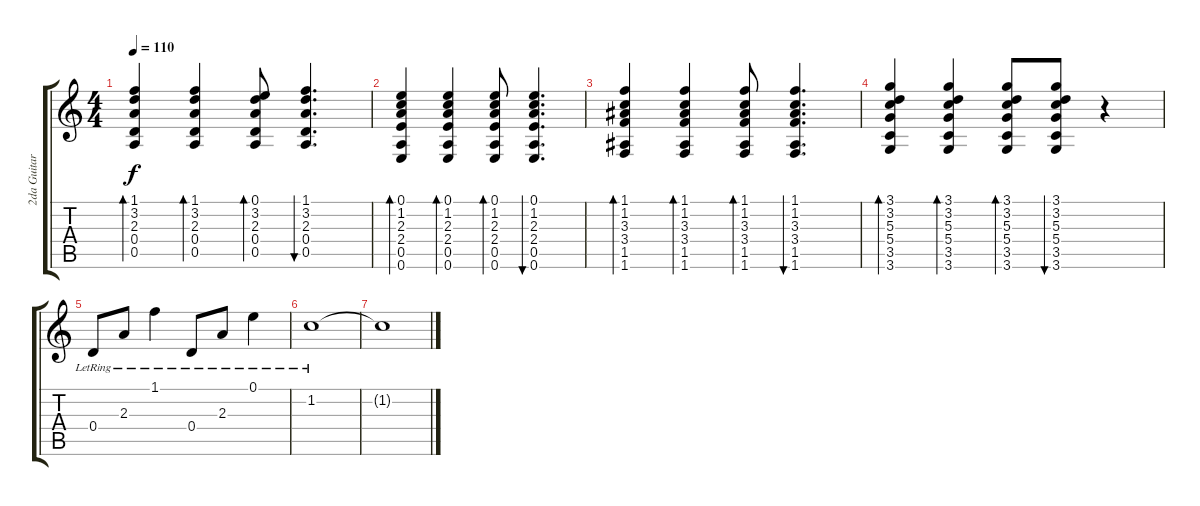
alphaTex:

\track ("2da Guitarra" "2da Guitar") {instrument acousticguitarnylon}
\staff {score tabs}
\tuning (E4 B3 G3 D3 A2 E2) {hide}
\ts (4 4)
\tempo 110
\clef g2
\ks c
(1.1 3.2 2.3 0.4 0.5).4{bd 120 dy f} (1.1 3.2 2.3 0.4 0.5).4{bd 60} (0.1 3.2 2.3 0.4 0.5).8{bd 60} (1.1 3.2 2.3 0.4 0.5).4{d bu 60} |
(0.1 1.2 2.3 2.4 0.5 0.6).4{bd 120} (0.1 1.2 2.3 2.4 0.5 0.6).4{bd 60} (0.1 1.2 2.3 2.4 0.5 0.6).8{bd 60} (0.1 1.2 2.3 2.4 0.5 0.6).4{d bu 60} |
(1.1 1.2 3.3 3.4 1.5 1.6).4{bd 120} (1.1 1.2 3.3 3.4 1.5 1.6).4{bd 60} (1.1 1.2 3.3 3.4 1.5 1.6).8{bd 60} (1.1 1.2 3.3 3.4 1.5 1.6).4{d bu 60} |
(3.1 3.2 5.3 5.4 3.5 3.6).4{bd 120} (3.1 3.2 5.3 5.4 3.5 3.6).4{bd 60} (3.1 3.2 5.3 5.4 3.5 3.6).8{bd 60} (3.1 3.2 5.3 5.4 3.5 3.6).8{bu 60} r.4 |
0.4{lr}.8 2.3{lr}.8 1.1{lr}.4 0.4{lr}.8 2.3{lr}.8 0.1{lr}.4 |
1.2{lr}.1 |
1.2{t}.1
